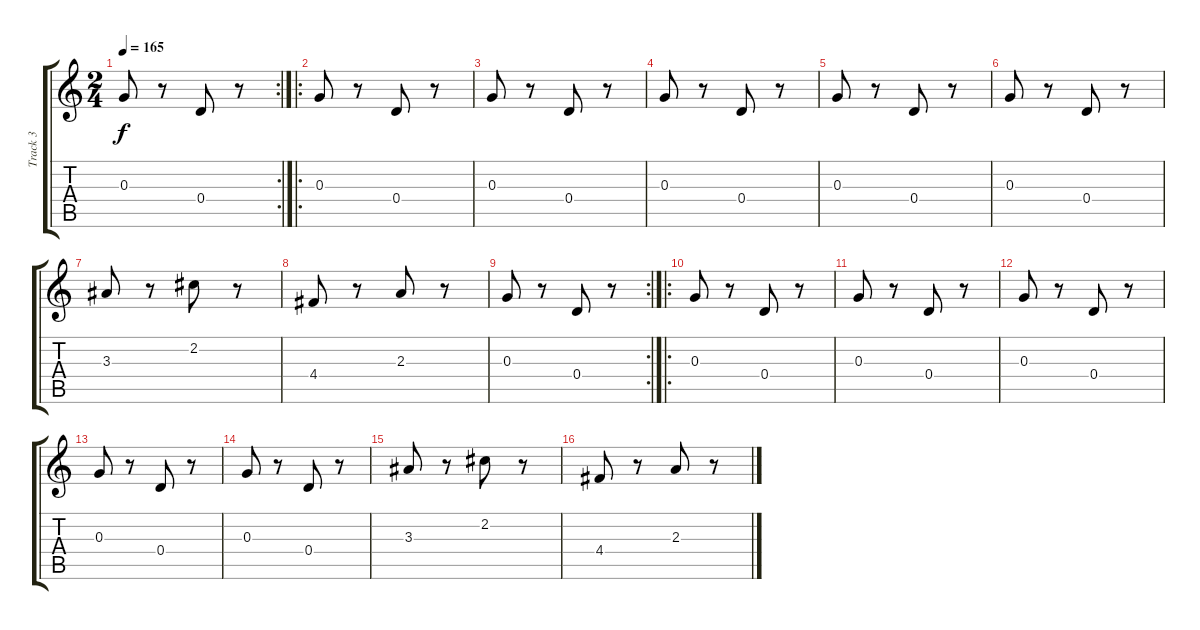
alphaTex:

\track ("Track 3" "Track 3") {instrument electricbasspick}
\staff {score tabs}
\tuning (E4 B3 G3 D3 A2 E2) {hide}
\rc 2
\ts (2 4)
\tempo 165
\clef g2
\ks c
0.3.8{dy f} r.8 0.4.8 r.8 |
\ro
0.3.8 r.8 0.4.8 r.8 |
0.3.8 r.8 0.4.8 r.8 |
0.3.8 r.8 0.4.8 r.8 |
0.3.8 r.8 0.4.8 r.8 |
0.3.8 r.8 0.4.8 r.8 |
3.3.8 r.8 2.2.8 r.8 |
4.4.8 r.8 2.3.8 r.8 |
\rc 2
0.3.8 r.8 0.4.8 r.8 |
\ro
0.3.8 r.8 0.4.8 r.8 |
0.3.8 r.8 0.4.8 r.8 |
0.3.8 r.8 0.4.8 r.8 |
0.3.8 r.8 0.4.8 r.8 |
0.3.8 r.8 0.4.8 r.8 |
3.3.8 r.8 2.2.8 r.8 |
4.4.8 r.8 2.3.8 r.8
